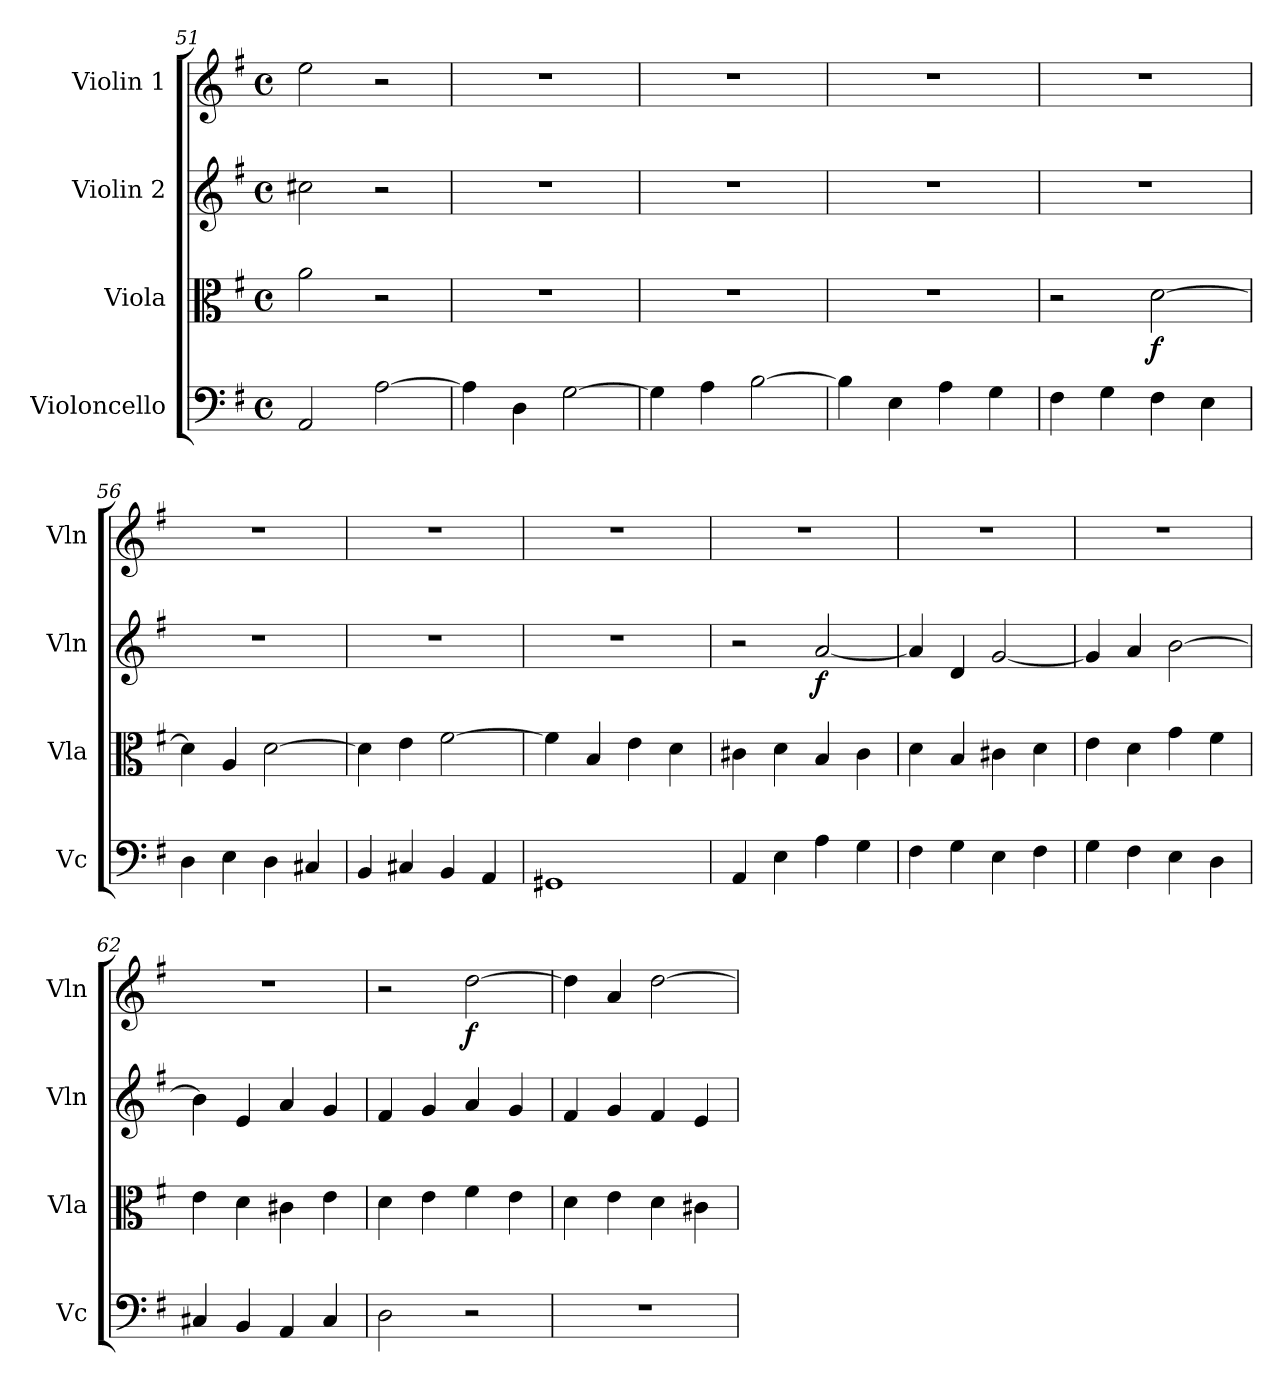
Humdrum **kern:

**kern	**kern	**dynam	**kern	**dynam	**kern	**dynam
*part4	*part3	*part3	*part2	*part2	*part1	*part1
*staff4	*staff3	*staff3	*staff2	*staff2	*staff1	*staff1
*I"Violoncello	*I"Viola	*	*I"Violin 2	*	*I"Violin 1	*
*I'Vc	*I'Vla	*	*I'Vln	*	*I'Vln	*
*clefF4	*clefC3	*	*clefG2	*	*clefG2	*
*k[f#]	*k[f#]	*	*k[f#]	*	*k[f#]	*
*M4/4	*M4/4	*	*M4/4	*	*M4/4	*
*met(c)	*met(c)	*	*met(c)	*	*met(c)	*
=51	=51	=51	=51	=51	=51	=51
2AA/	2a\	.	2cc#X\	.	2ee\	.
[2A\	2r	.	2r	.	2r	.
!!LO:LB:g=z
=52	=52	=52	=52	=52	=52	=52
4A\]	1r	.	1r	.	1r	.
4D\	.	.	.	.	.	.
[2G\	.	.	.	.	.	.
=53	=53	=53	=53	=53	=53	=53
4G\]	1r	.	1r	.	1r	.
4A\	.	.	.	.	.	.
[2B\	.	.	.	.	.	.
=54	=54	=54	=54	=54	=54	=54
4B\]	1r	.	1r	.	1r	.
4E\	.	.	.	.	.	.
4A\	.	.	.	.	.	.
4G\	.	.	.	.	.	.
=55	=55	=55	=55	=55	=55	=55
4F#\	2r	.	1r	.	1r	.
4G\	.	.	.	.	.	.
!	!	!LO:DY:b	!	!	!	!
4F#\	[2d\	f	.	.	.	.
4E\	.	.	.	.	.	.
=56	=56	=56	=56	=56	=56	=56
4D\	4d\]	.	1r	.	1r	.
4E\	4A/	.	.	.	.	.
4D\	[2d\	.	.	.	.	.
4C#X/	.	.	.	.	.	.
=57	=57	=57	=57	=57	=57	=57
4BB/	4d\]	.	1r	.	1r	.
4C#X/	4e\	.	.	.	.	.
4BB/	[2f#\	.	.	.	.	.
4AA/	.	.	.	.	.	.
=58	=58	=58	=58	=58	=58	=58
1GG#X	4f#\]	.	1r	.	1r	.
.	4B/	.	.	.	.	.
.	4e\	.	.	.	.	.
.	4d\	.	.	.	.	.
=59	=59	=59	=59	=59	=59	=59
4AA/	4c#X\	.	2r	.	1r	.
4E\	4d\	.	.	.	.	.
!	!	!	!	!LO:DY:b	!	!
4A\	4B/	.	[2a/	f	.	.
4G\	4c#\	.	.	.	.	.
=60	=60	=60	=60	=60	=60	=60
4F#\	4d\	.	4a/]	.	1r	.
4G\	4B/	.	4d/	.	.	.
4E\	4c#X\	.	[2g/	.	.	.
4F#\	4d\	.	.	.	.	.
=61	=61	=61	=61	=61	=61	=61
4G\	4e\	.	4g/]	.	1r	.
4F#\	4d\	.	4a/	.	.	.
4E\	4g\	.	[2b\	.	.	.
4D\	4f#\	.	.	.	.	.
=62	=62	=62	=62	=62	=62	=62
4C#X/	4e\	.	4b\]	.	1r	.
4BB/	4d\	.	4e/	.	.	.
4AA/	4c#X\	.	4a/	.	.	.
4C#/	4e\	.	4g/	.	.	.
=63	=63	=63	=63	=63	=63	=63
2D\	4d\	.	4f#/	.	2r	.
.	4e\	.	4g/	.	.	.
!	!	!	!	!	!	!LO:DY:b
2r	4f#\	.	4a/	.	[2dd\	f
.	4e\	.	4g/	.	.	.
!!LO:LB:g=z
=64	=64	=64	=64	=64	=64	=64
1r	4d\	.	4f#/	.	4dd\]	.
.	4e\	.	4g/	.	4a/	.
.	4d\	.	4f#/	.	[2dd\	.
.	4c#X\	.	4e/	.	.	.
=	=	=	=	=	=	=
*-	*-	*-	*-	*-	*-	*-
